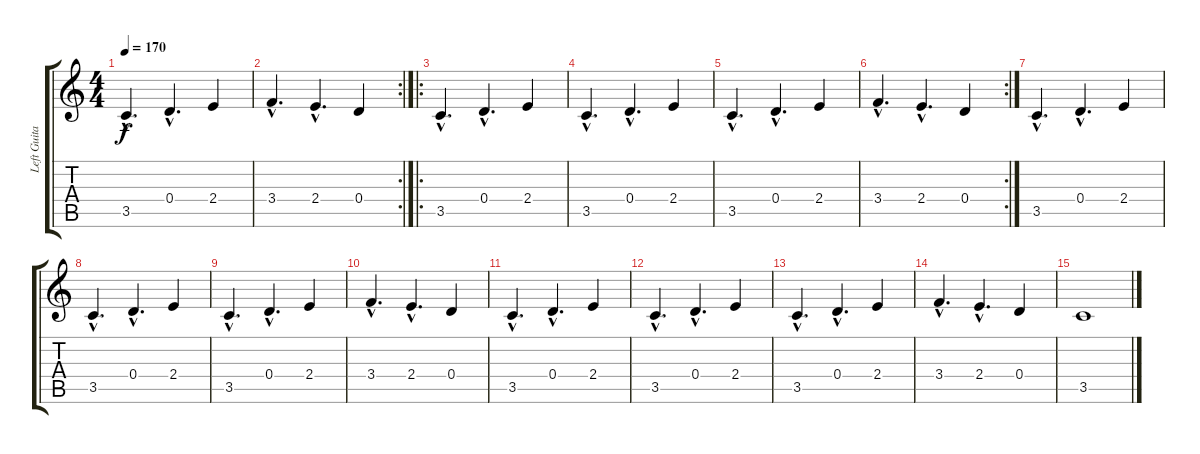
\track ("Left Guitar" "Left Guita") {instrument distortionguitar}
\staff {score tabs}
\tuning (E4 B3 G3 D3 A2 E2) {hide}
\ts (4 4)
\tempo 170
\clef g2
\ks c
3.5{hac}.4{d dy f} 0.4{hac}.4{d} 2.4.4 |
\rc 2
3.4{hac}.4{d} 2.4{hac}.4{d} 0.4.4 |
\ro
3.5{hac}.4{d} 0.4{hac}.4{d} 2.4.4 |
3.5{hac}.4{d} 0.4{hac}.4{d} 2.4.4 |
3.5{hac}.4{d} 0.4{hac}.4{d} 2.4.4 |
\rc 2
3.4{hac}.4{d} 2.4{hac}.4{d} 0.4.4 |
3.5{hac}.4{d} 0.4{hac}.4{d} 2.4.4 |
3.5{hac}.4{d} 0.4{hac}.4{d} 2.4.4 |
3.5{hac}.4{d} 0.4{hac}.4{d} 2.4.4 |
3.4{hac}.4{d} 2.4{hac}.4{d} 0.4.4 |
3.5{hac}.4{d} 0.4{hac}.4{d} 2.4.4 |
3.5{hac}.4{d} 0.4{hac}.4{d} 2.4.4 |
3.5{hac}.4{d} 0.4{hac}.4{d} 2.4.4 |
3.4{hac}.4{d} 2.4{hac}.4{d} 0.4.4 |
3.5.1
